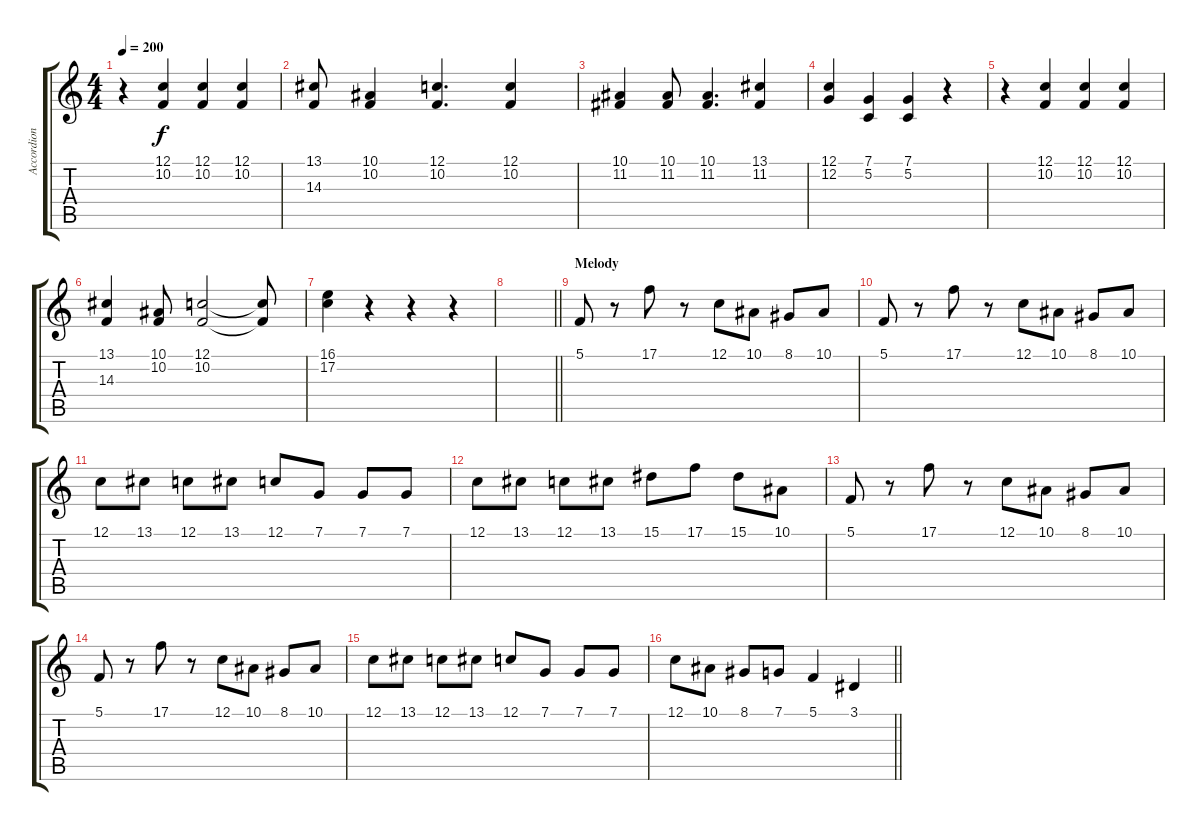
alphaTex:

\track ("Accordion" "Accordion") {instrument accordion}
\staff {score tabs}
\tuning (C4 G3 Eb3 Bb2 F2 C2) {hide}
\ts (4 4)
\tempo 200
\clef g2
\ks c
r.4{dy f} (12.1 10.2).4 (12.1 10.2).4 (12.1 10.2).4 |
(13.1 14.3).8 (10.1 10.2).4 (12.1 10.2).4{d} (12.1 10.2).4 |
(10.1 11.2).4 (10.1 11.2).8 (10.1 11.2).4{d} (13.1 11.2).4 |
(12.1 12.2).4 (7.1 5.2).4 (7.1 5.2).4 r.4 |
r.4 (12.1 10.2).4 (12.1 10.2).4 (12.1 10.2).4 |
(13.1 14.3).4 (10.1 10.2).8 (12.1 10.2).2 (12.1{t} 10.2{t}).8 |
(16.1 17.2).4 r.4 r.4 r.4 |
\barLineRight lightlight
|
\section ("" "Melody")
5.1.8 r.8 17.1.8 r.8 12.1.8 10.1.8 8.1.8 10.1.8 |
5.1.8 r.8 17.1.8 r.8 12.1.8 10.1.8 8.1.8 10.1.8 |
12.1.8 13.1.8 12.1.8 13.1.8 12.1.8 7.1.8 7.1.8 7.1.8 |
12.1.8 13.1.8 12.1.8 13.1.8 15.1.8 17.1.8 15.1.8 10.1.8 |
5.1.8 r.8 17.1.8 r.8 12.1.8 10.1.8 8.1.8 10.1.8 |
5.1.8 r.8 17.1.8 r.8 12.1.8 10.1.8 8.1.8 10.1.8 |
12.1.8 13.1.8 12.1.8 13.1.8 12.1.8 7.1.8 7.1.8 7.1.8 |
\barLineRight lightlight
12.1.8 10.1.8 8.1.8 7.1.8 5.1.4 3.1.4
